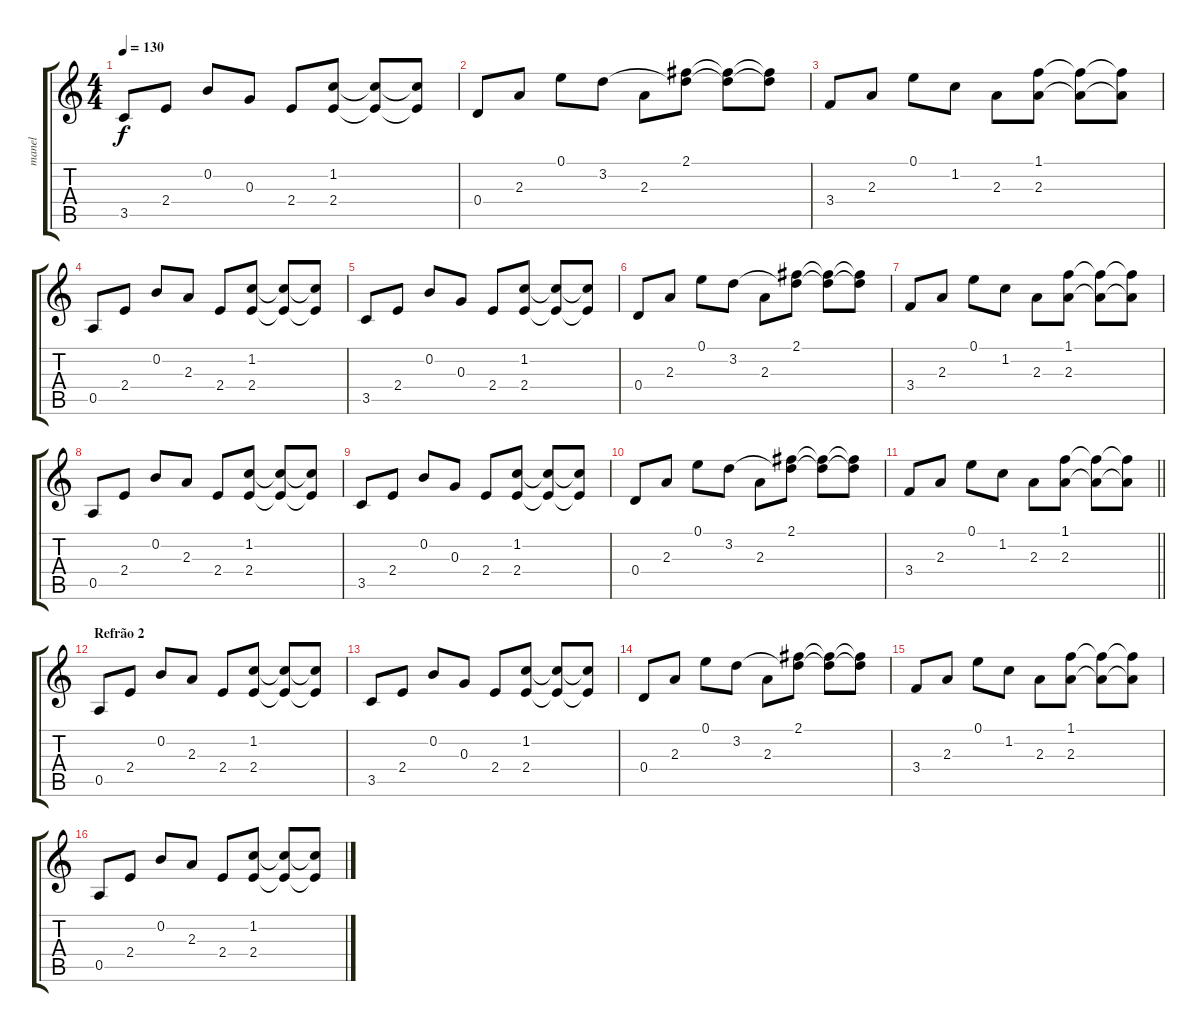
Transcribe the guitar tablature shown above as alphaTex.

\track ("manel" "manel") {instrument electricguitarclean}
\staff {score tabs}
\tuning (E4 B3 G3 D3 A2 E2) {hide}
\ts (4 4)
\tempo 130
\clef g2
\ks c
3.5.8{dy f} 2.4.8 0.2.8 0.3.8 2.4.8 (1.2 2.4).8 (1.2{t} 2.4{t}).8 (1.2{t} 2.4{t}).8 |
0.4.8 2.3.8 0.1.8 3.2.8 2.3.8 (2.1 3.2{t}).8 (2.1{t} 3.2{t}).8 (2.1{t} 3.2{t}).8 |
3.4.8 2.3.8 0.1.8 1.2.8 2.3.8 (1.1 2.3).8 (1.1{t} 2.3{t}).8 (1.1{t} 2.3{t}).8 |
0.5.8 2.4.8 0.2.8 2.3.8 2.4.8 (1.2 2.4).8 (1.2{t} 2.4{t}).8 (1.2{t} 2.4{t}).8 |
3.5.8 2.4.8 0.2.8 0.3.8 2.4.8 (1.2 2.4).8 (1.2{t} 2.4{t}).8 (1.2{t} 2.4{t}).8 |
0.4.8 2.3.8 0.1.8 3.2.8 2.3.8 (2.1 3.2{t}).8 (2.1{t} 3.2{t}).8 (2.1{t} 3.2{t}).8 |
3.4.8 2.3.8 0.1.8 1.2.8 2.3.8 (1.1 2.3).8 (1.1{t} 2.3{t}).8 (1.1{t} 2.3{t}).8 |
0.5.8 2.4.8 0.2.8 2.3.8 2.4.8 (1.2 2.4).8 (1.2{t} 2.4{t}).8 (1.2{t} 2.4{t}).8 |
3.5.8 2.4.8 0.2.8 0.3.8 2.4.8 (1.2 2.4).8 (1.2{t} 2.4{t}).8 (1.2{t} 2.4{t}).8 |
0.4.8 2.3.8 0.1.8 3.2.8 2.3.8 (2.1 3.2{t}).8 (2.1{t} 3.2{t}).8 (2.1{t} 3.2{t}).8 |
\barLineRight lightlight
3.4.8 2.3.8 0.1.8 1.2.8 2.3.8 (1.1 2.3).8 (1.1{t} 2.3{t}).8 (1.1{t} 2.3{t}).8 |
\section ("" "Refrão 2")
0.5.8 2.4.8 0.2.8 2.3.8 2.4.8 (1.2 2.4).8 (1.2{t} 2.4{t}).8 (1.2{t} 2.4{t}).8 |
3.5.8 2.4.8 0.2.8 0.3.8 2.4.8 (1.2 2.4).8 (1.2{t} 2.4{t}).8 (1.2{t} 2.4{t}).8 |
0.4.8 2.3.8 0.1.8 3.2.8 2.3.8 (2.1 3.2{t}).8 (2.1{t} 3.2{t}).8 (2.1{t} 3.2{t}).8 |
3.4.8 2.3.8 0.1.8 1.2.8 2.3.8 (1.1 2.3).8 (1.1{t} 2.3{t}).8 (1.1{t} 2.3{t}).8 |
0.5.8 2.4.8 0.2.8 2.3.8 2.4.8 (1.2 2.4).8 (1.2{t} 2.4{t}).8 (1.2{t} 2.4{t}).8
